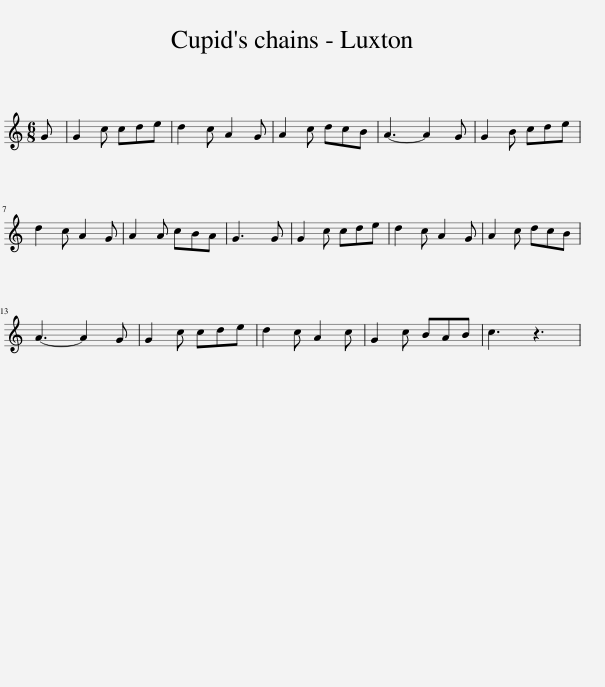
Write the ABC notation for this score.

X:1
L:1/8
M:6/8
I:linebreak $
K:C
V:1 treble
V:1
 G | G2 c cde | d2 c A2 G | A2 c dcB | A3- A2 G | %5
 G2 B cde |$ d2 c A2 G | A2 A cBA | G3 G | G2 c cde | %10
 d2 c A2 G | A2 c dcB |$ A3- A2 G | G2 c cde | d2 c A2 c | %15
 G2 c BAB | c3 z3 | %17
